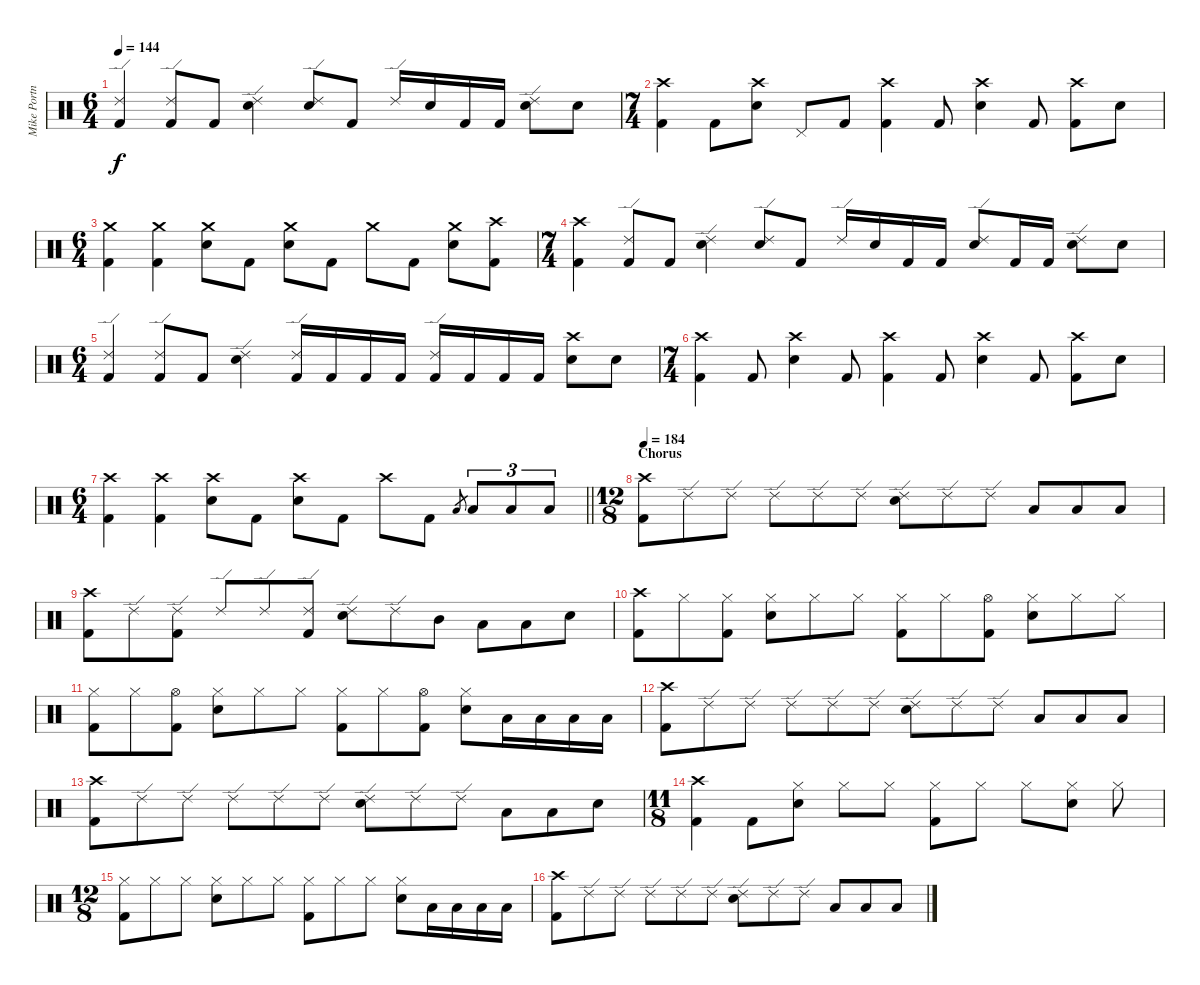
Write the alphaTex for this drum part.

\track ("Mike Portnoy" "Mike Portn") {instrument percussion}
\staff {score}
\articulation defaults
\ts (6 4)
\tempo 144
\clef neutral
\ks c
("Ride (edge) 2" "Kick (hit) 2").4{dy f} ("Ride (edge) 2" "Kick (hit) 2").8 "Kick (hit) 2".8 ("Ride (edge) 2" "Snare (hit) 2").4 ("Ride (edge) 2" "Snare (hit) 2").8 "Kick (hit) 2".8 "Ride (edge) 2".16 "Snare (hit) 2".16 "Kick (hit) 2".16 "Kick (hit) 2".16 ("Ride (edge) 2" "Snare (hit) 2").8 "Snare (hit) 2".8 |
\ts (7 4)
("Crash high (hit)" "Kick (hit) 2").4 "Kick (hit) 2".8 ("Crash high (hit)" "Snare (hit) 2").8 "Pedal Hi-Hat (hit)".8 "Kick (hit) 2".8 ("Crash high (hit)" "Kick (hit) 2").4 "Kick (hit) 2".8 ("Crash high (hit)" "Snare (hit) 2").4 "Kick (hit) 2".8 ("Crash high (hit)" "Kick (hit) 2").8 "Snare (hit) 2".8 |
\ts (6 4)
("Crash medium (hit)" "Kick (hit) 2").4 ("Crash medium (hit)" "Kick (hit) 2").4 ("Crash medium (hit)" "Snare (hit) 2").8 "Kick (hit) 2".8 ("Crash medium (hit)" "Snare (hit) 2").8 "Kick (hit) 2".8 "Crash medium (hit)".8 "Kick (hit) 2".8 ("Crash medium (hit)" "Snare (hit) 2").8 ("Crash high (hit)" "Kick (hit) 2").8 |
\ts (7 4)
("Crash high (hit)" "Kick (hit) 2").4 ("Ride (edge) 2" "Kick (hit) 2").8 "Kick (hit) 2".8 ("Ride (edge) 2" "Snare (hit) 2").4 ("Ride (edge) 2" "Snare (hit) 2").8 "Kick (hit) 2".8 "Ride (edge) 2".16 "Snare (hit) 2".16 "Kick (hit) 2".16 "Kick (hit) 2".16 ("Ride (edge) 2" "Snare (hit) 2").8 "Kick (hit) 2".16 "Kick (hit) 2".16 ("Ride (edge) 2" "Snare (hit) 2").8 "Snare (hit) 2".8 |
\ts (6 4)
("Ride (edge) 2" "Kick (hit) 2").4 ("Ride (edge) 2" "Kick (hit) 2").8 "Kick (hit) 2".8 ("Ride (edge) 2" "Snare (hit) 2").4 ("Ride (edge) 2" "Kick (hit) 2").16 "Kick (hit) 2".16 "Kick (hit) 2".16 "Kick (hit) 2".16 ("Ride (edge) 2" "Kick (hit) 2").16 "Kick (hit) 2".16 "Kick (hit) 2".16 "Kick (hit) 2".16 ("Crash high (hit)" "Snare (hit) 2").8 "Snare (hit) 2".8 |
\ts (7 4)
("Crash high (hit)" "Kick (hit) 2").4 "Kick (hit) 2".8 ("Crash high (hit)" "Snare (hit) 2").4 "Kick (hit) 2".8 ("Crash high (hit)" "Kick (hit) 2").4 "Kick (hit) 2".8 ("Crash high (hit)" "Snare (hit) 2").4 "Kick (hit) 2".8 ("Crash high (hit)" "Kick (hit) 2").8 "Snare (hit) 2".8 |
\ts (6 4)
\barLineRight lightlight
("Crash high (hit)" "Kick (hit) 2").4 ("Crash high (hit)" "Kick (hit) 2").4 ("Crash high (hit)" "Snare (hit) 2").8 "Kick (hit) 2".8 ("Crash high (hit)" "Snare (hit) 2").8 "Kick (hit) 2".8 "Crash high (hit)".8 "Kick (hit) 2".8 "Low Tom (hit)".8{gr} "Low Tom (hit)".8{tu (3 2)} "Low Tom (hit)".8{tu (3 2)} "Low Tom (hit)".8{tu (3 2)} |
\ts (12 8)
\section ("" "Chorus")
\tempo 184
("Crash high (hit)" "Kick (hit) 2").8 "Ride (edge) 2".8 "Ride (edge) 2".8 "Ride (edge) 2".8 "Ride (edge) 2".8 "Ride (edge) 2".8 ("Ride (edge) 2" "Snare (hit) 2").8 "Ride (edge) 2".8 "Ride (edge) 2".8 "Low Tom (hit)".8 "Low Tom (hit)".8 "Low Tom (hit)".8 |
("Crash high (hit)" "Kick (hit) 2").8 "Ride (edge) 2".8 ("Ride (edge) 2" "Kick (hit) 2").8 "Ride (edge) 2".8 "Ride (edge) 2".8 ("Ride (edge) 2" "Kick (hit) 2").8 ("Ride (edge) 2" "Snare (hit) 2").8 "Ride (edge) 2".8 "Mid Tom (hit)".8 "Low Tom (hit)".8 "Low Tom (hit)".8 "Snare (hit) 2".8 |
("Crash high (hit)" "Kick (hit) 2").8 "Hi-Hat (closed)".8 ("Hi-Hat (closed)" "Kick (hit) 2").8 ("Hi-Hat (closed)" "Snare (hit) 2").8 "Hi-Hat (closed)".8 "Hi-Hat (closed)".8 ("Hi-Hat (closed)" "Kick (hit) 2").8 "Hi-Hat (closed)".8 ("Hi-Hat (open)" "Kick (hit) 2").8 ("Hi-Hat (closed)" "Snare (hit) 2").8 "Hi-Hat (closed)".8 "Hi-Hat (closed)".8 |
("Hi-Hat (closed)" "Kick (hit) 2").8 "Hi-Hat (closed)".8 ("Hi-Hat (open)" "Kick (hit) 2").8 ("Hi-Hat (closed)" "Snare (hit) 2").8 "Hi-Hat (closed)".8 "Hi-Hat (closed)".8 ("Hi-Hat (closed)" "Kick (hit) 2").8 "Hi-Hat (closed)".8 ("Hi-Hat (open)" "Kick (hit) 2").8 ("Hi-Hat (closed)" "Snare (hit) 2").8 "Low Tom (hit)".16 "Low Tom (hit)".16 "Low Tom (hit)".16 "Low Tom (hit)".16 |
("Crash high (hit)" "Kick (hit) 2").8 "Ride (edge) 2".8 "Ride (edge) 2".8 "Ride (edge) 2".8 "Ride (edge) 2".8 "Ride (edge) 2".8 ("Ride (edge) 2" "Snare (hit) 2").8 "Ride (edge) 2".8 "Ride (edge) 2".8 "Low Tom (hit)".8 "Low Tom (hit)".8 "Low Tom (hit)".8 |
("Crash high (hit)" "Kick (hit) 2").8 "Ride (edge) 2".8 "Ride (edge) 2".8 "Ride (edge) 2".8 "Ride (edge) 2".8 "Ride (edge) 2".8 ("Ride (edge) 2" "Snare (hit) 2").8 "Ride (edge) 2".8 "Ride (edge) 2".8 "Low Tom (hit)".8 "Low Tom (hit)".8 "Snare (hit) 2".8 |
\ts (11 8)
("Crash high (hit)" "Kick (hit) 2").4 "Kick (hit) 2".8 ("Hi-Hat (closed)" "Snare (hit) 2").8 "Hi-Hat (closed)".8 "Hi-Hat (closed)".8 ("Hi-Hat (closed)" "Kick (hit) 2").8 "Hi-Hat (closed)".8 "Hi-Hat (closed)".8 ("Hi-Hat (closed)" "Snare (hit) 2").8 "Hi-Hat (closed)".8 |
\ts (12 8)
("Hi-Hat (closed)" "Kick (hit) 2").8 "Hi-Hat (closed)".8 "Hi-Hat (closed)".8 ("Hi-Hat (closed)" "Snare (hit) 2").8 "Hi-Hat (closed)".8 "Hi-Hat (closed)".8 ("Hi-Hat (closed)" "Kick (hit) 2").8 "Hi-Hat (closed)".8 "Hi-Hat (closed)".8 ("Hi-Hat (closed)" "Snare (hit) 2").8 "Low Tom (hit)".16 "Low Tom (hit)".16 "Low Tom (hit)".16 "Low Tom (hit)".16 |
("Crash high (hit)" "Kick (hit) 2").8 "Ride (edge) 2".8 "Ride (edge) 2".8 "Ride (edge) 2".8 "Ride (edge) 2".8 "Ride (edge) 2".8 ("Ride (edge) 2" "Snare (hit) 2").8 "Ride (edge) 2".8 "Ride (edge) 2".8 "Low Tom (hit)".8 "Low Tom (hit)".8 "Low Tom (hit)".8
